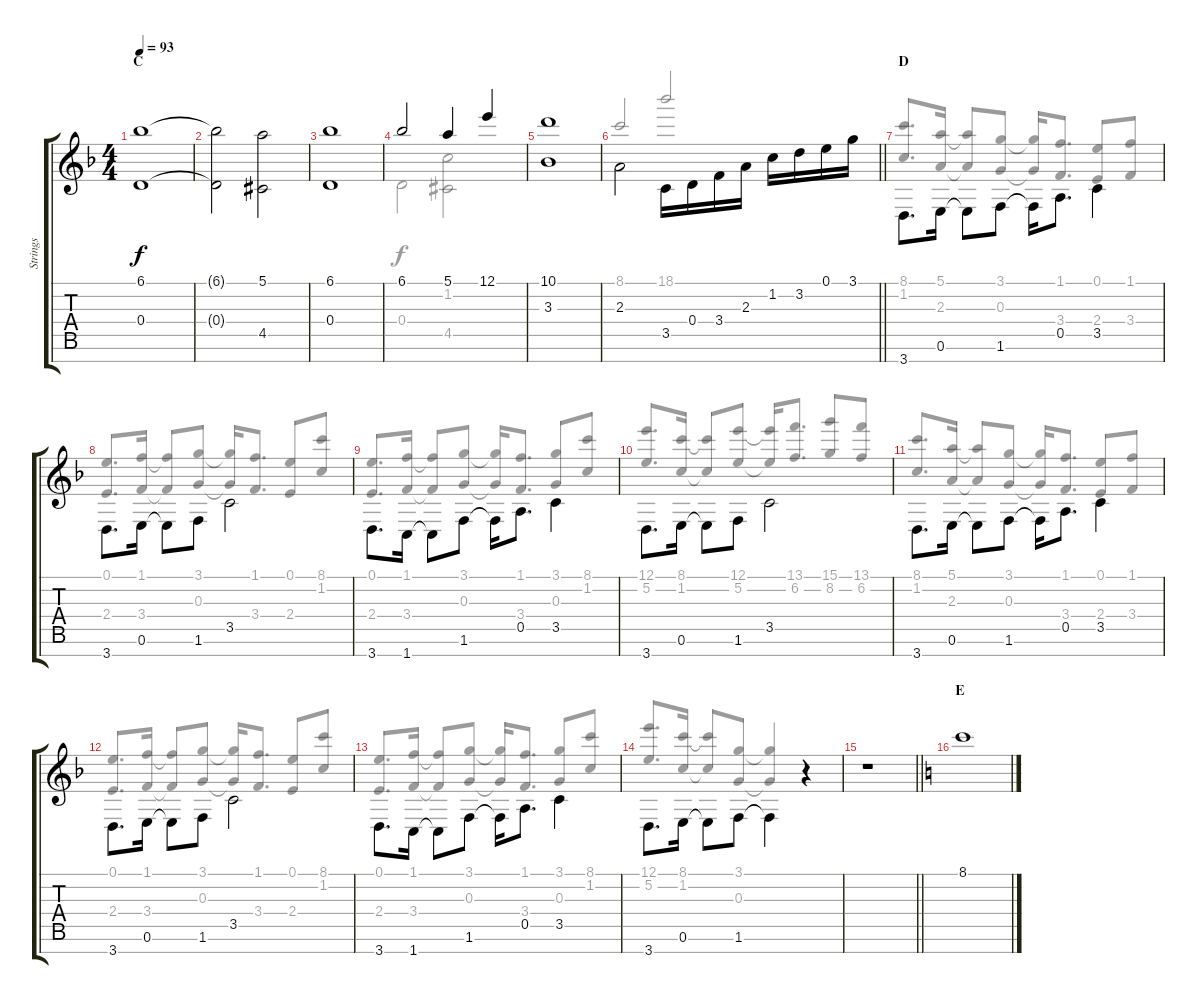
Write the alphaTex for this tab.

\track ("Strings" "Strings") {instrument stringensemble1}
\staff {score tabs}
\tuning (E5 B4 G4 D4 A3 E3 B2) {hide}
\voice
\ts (4 4)
\section ("" "C")
\tempo 93
\clef g2
\ks f
(6.1 0.4{t}).1{dy f} |
(6.1{t} 0.4{t}).2 (5.1 4.5{acc #}).2 |
(6.1 0.4).1 |
6.1.2 5.1.4 12.1.4 |
(10.1 3.3).1 |
\barLineRight lightlight
2.3.2{beam Down} 3.5.16{beam Down} 0.4.16{beam Down} 3.4.16{beam Down} 2.3.16{beam Down} 1.2.16{beam Down} 3.2.16{beam Down} 0.1.16{beam Down} 3.1.16{beam Down} |
\section ("" "D")
3.7.8{d beam Down} 0.6.16{beam Down} 0.6{t}.8{beam Down} 1.6.8{beam Down} 1.6{t}.16{beam Down} 0.5.8{d beam Down} 3.5.4{beam Down} |
3.7.8{d beam Down} 0.6.16{beam Down} 0.6{t}.8{beam Down} 1.6.8{beam Down} 3.5.2{beam Down} |
3.7.8{d beam Down} 1.7.16{beam Down} 1.7{t}.8{beam Down} 1.6.8{beam Down} 1.6{t}.16{beam Down} 0.5.8{d beam Down} 3.5.4{beam Down} |
3.7.8{d beam Down} 0.6.16{beam Down} 0.6{t}.8{beam Down} 1.6.8{beam Down} 3.5.2{beam Down} |
3.7.8{d beam Down} 0.6.16{beam Down} 0.6{t}.8{beam Down} 1.6.8{beam Down} 1.6{t}.16{beam Down} 0.5.8{d beam Down} 3.5.4{beam Down} |
3.7.8{d beam Down} 0.6.16{beam Down} 0.6{t}.8{beam Down} 1.6.8{beam Down} 3.5.2{beam Down} |
3.7.8{d beam Down} 1.7.16{beam Down} 1.7{t}.8{beam Down} 1.6.8{beam Down} 1.6{t}.16{beam Down} 0.5.8{d beam Down} 3.5.4{beam Down} |
3.7.8{d beam Down} 0.6.16{beam Down} 0.6{t}.8{beam Down} 1.6.8{beam Down} 1.6{t}.4{beam Down} r.4 |
\barLineRight lightlight
r.1 |
\section ("" "E")
\ks c
8.1.1
\voice
\clef g2
\ottava regular
\simile none
\ks f
|
|
|
0.4.2 (1.2 4.5{acc #}).2 |
|
\barLineRight lightlight
8.1.2{beam Up} 18.1.2{beam Up} |
(8.1 1.2).8{d beam Up} (5.1 2.3).16{beam Up} (5.1{t} 2.3{t}).8{beam Up} (3.1 0.3).8{beam Up} (3.1{t} 0.3{t}).16{beam Up} (1.1 3.4).8{d beam Up} (0.1 2.4).8{beam Up} (1.1 3.4).8{beam Up} |
(0.1 2.4).8{d beam Up} (1.1 3.4).16{beam Up} (1.1{t} 3.4{t}).8{beam Up} (3.1 0.3).8{beam Up} (3.1{t} 0.3{t}).16{beam Up} (1.1 3.4).8{d beam Up} (0.1 2.4).8{beam Up} (8.1 1.2).8{beam Up} |
(0.1 2.4).8{d beam Up} (1.1 3.4).16{beam Up} (1.1{t} 3.4{t}).8{beam Up} (3.1 0.3).8{beam Up} (3.1{t} 0.3{t}).16{beam Up} (1.1 3.4).8{d beam Up} (3.1 0.3).8{beam Up} (8.1 1.2).8{beam Up} |
(12.1 5.2).8{d beam Up} (8.1 1.2).16{beam Up} (8.1{t} 1.2{t}).8{beam Up} (12.1 5.2).8{beam Up} (12.1{t} 5.2{t}).16{beam Up} (13.1 6.2).8{d beam Up} (15.1 8.2).8{beam Up} (13.1 6.2).8{beam Up} |
(8.1 1.2).8{d beam Up} (5.1 2.3).16{beam Up} (5.1{t} 2.3{t}).8{beam Up} (3.1 0.3).8{beam Up} (3.1{t} 0.3{t}).16{beam Up} (1.1 3.4).8{d beam Up} (0.1 2.4).8{beam Up} (1.1 3.4).8{beam Up} |
(0.1 2.4).8{d beam Up} (1.1 3.4).16{beam Up} (1.1{t} 3.4{t}).8{beam Up} (3.1 0.3).8{beam Up} (3.1{t} 0.3{t}).16{beam Up} (1.1 3.4).8{d beam Up} (0.1 2.4).8{beam Up} (8.1 1.2).8{beam Up} |
(0.1 2.4).8{d beam Up} (1.1 3.4).16{beam Up} (1.1{t} 3.4{t}).8{beam Up} (3.1 0.3).8{beam Up} (3.1{t} 0.3{t}).16{beam Up} (1.1 3.4).8{d beam Up} (3.1 0.3).8{beam Up} (8.1 1.2).8{beam Up} |
(12.1 5.2).8{d beam Up} (8.1 1.2).16{beam Up} (8.1{t} 1.2{t}).8{beam Up} (3.1 0.3).8{beam Up} (3.1{t} 0.3{t}).4{beam Up} r.4 |
\barLineRight lightlight
|
\ks c
